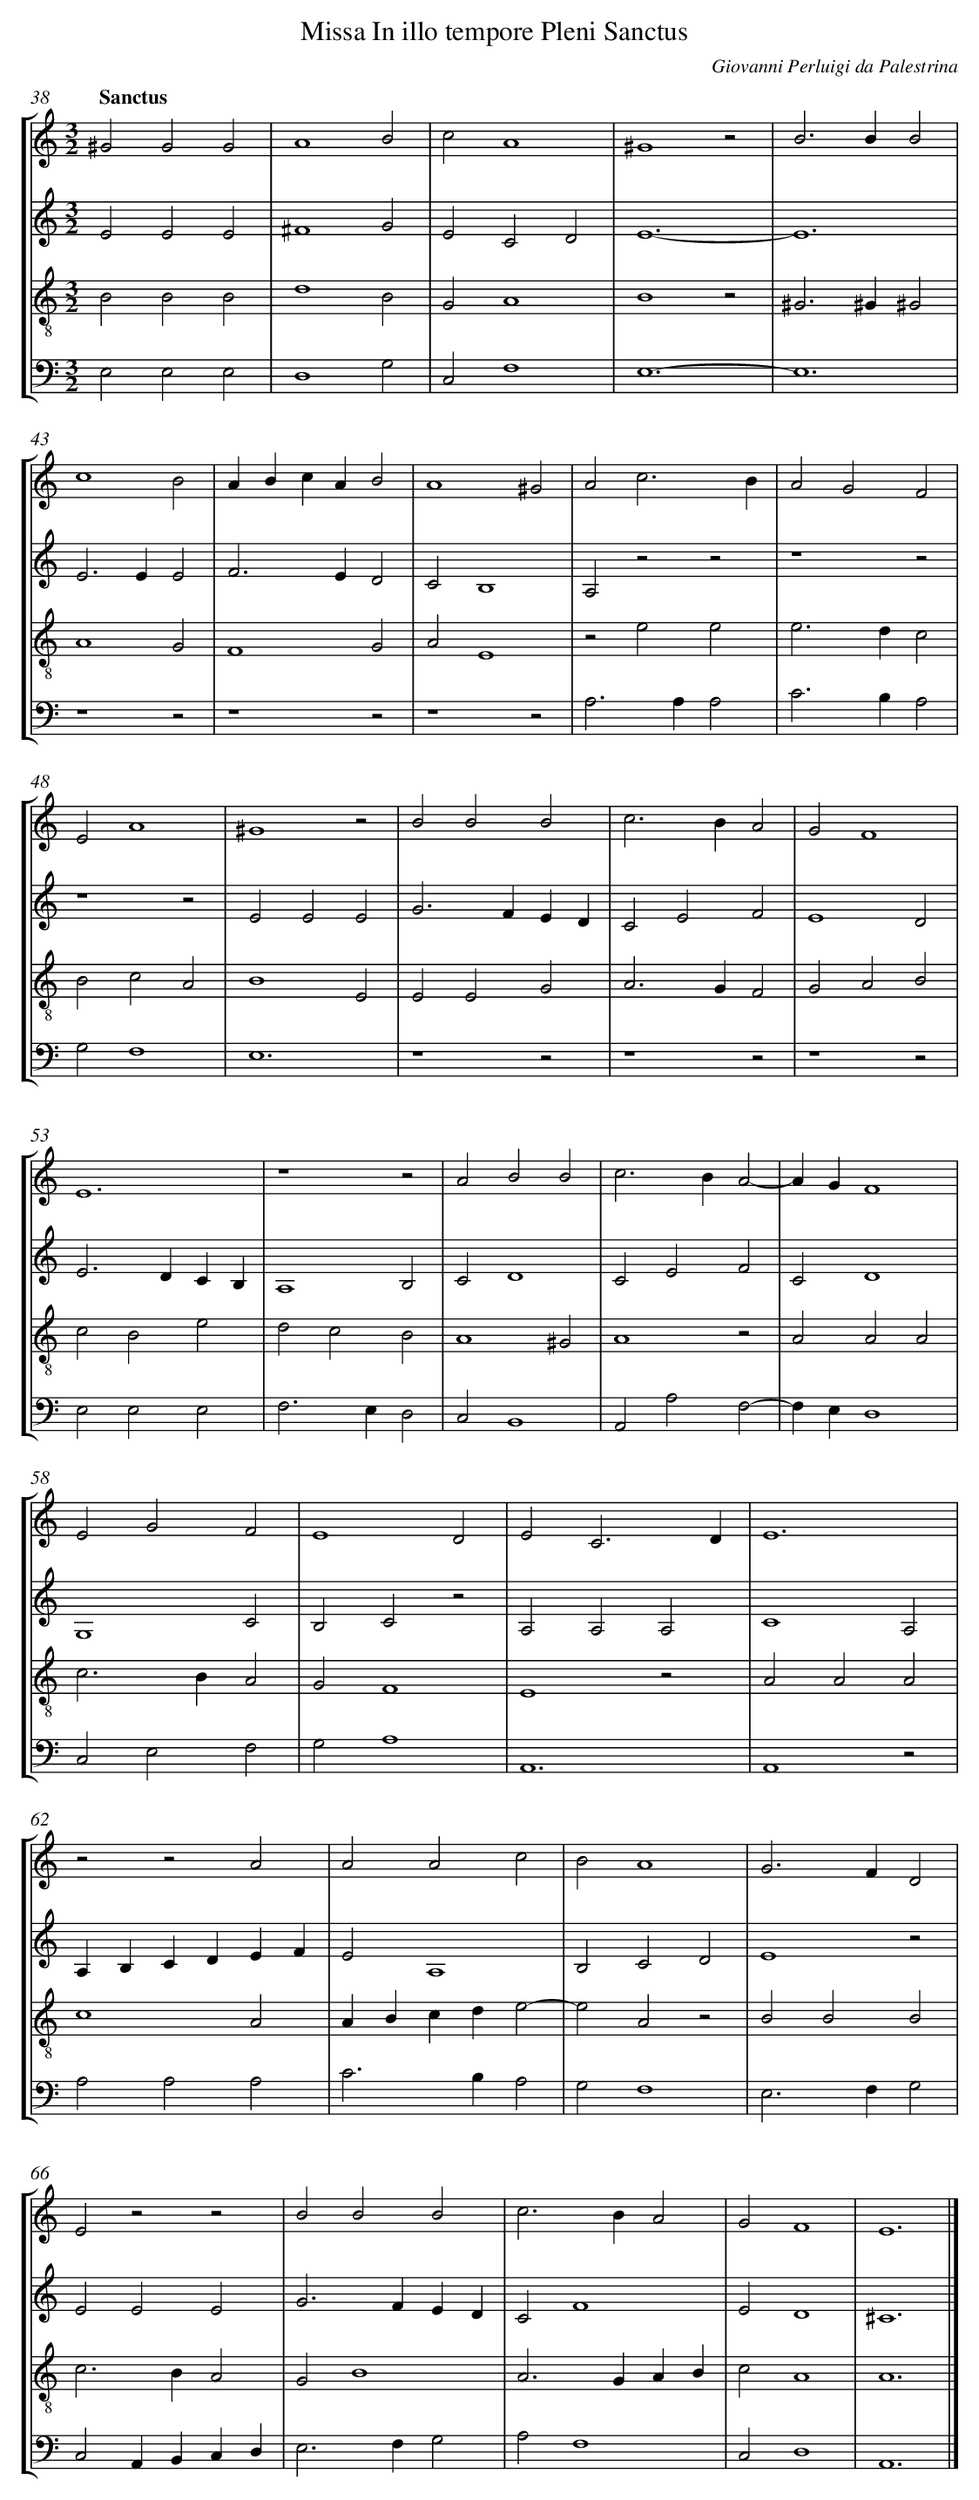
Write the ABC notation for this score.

X:1
T: Missa In illo tempore Pleni Sanctus
C: Giovanni Perluigi da Palestrina
L: 1/4
M: 3/2
Q: "Sanctus"
%%staves [1 2 3 4]
V: 1 clef=treble
V: 2 clef=treble
V: 3 clef=treble-8
V: 4 clef=bass
K: C
[V:1] ^G2G2G2 |
[V:2] E2E2E2 |
[V:3] B2B2B2 |
[V:4] E,2E,2E,2 |
[V:1] A4B2 |
[V:2] ^F4G2 |
[V:3] d4B2 |
[V:4] D,4G,2 |
[V:1] c2A4 |
[V:2] E2C2D2 |
[V:3] G2A4 |
[V:4] C,2F,4 |
[V:1] ^G4z2 |
[V:2] E6- |
[V:3] B4z2 |
[V:4] E,6- |
[V:1] B2>B2B2 |
[V:2] E6 |
[V:3] ^G2>^G2^G2 |
[V:4] E,6 |
[V:1] c4B2 |
[V:2] E2>E2E2 |
[V:3] A4G2 |
[V:4] z4z2 |
[V:1] ABcAB2 |
[V:2] F2>E2D2 |
[V:3] F4G2 |
[V:4] z4z2 |
[V:1] A4^G2 |
[V:2] C2B,4 |
[V:3] A2E4 |
[V:4] z4z2 |
[V:1] A2c3B |
[V:2] A,2z2z2 |
[V:3] z2e2e2 |
[V:4] A,2>A,2A,2 |
[V:1] A2G2F2 |
[V:2] z4z2 |
[V:3] e2>d2c2 |
[V:4] C2>B,2A,2 |
[V:1] E2A4 |
[V:2] z4z2 |
[V:3] B2c2A2 |
[V:4] G,2F,4 |
[V:1] ^G4z2 |
[V:2] E2E2E2 |
[V:3] B4E2 |
[V:4] E,6 |
[V:1] B2B2B2 |
[V:2] G2>F2ED |
[V:3] E2E2G2 |
[V:4] z4z2 |
[V:1] c2>B2A2 |
[V:2] C2E2F2 |
[V:3] A2>G2F2 |
[V:4] z4z2 |
[V:1] G2F4 |
[V:2] E4D2 |
[V:3] G2A2B2 |
[V:4] z4z2 |
[V:1] E6 |
[V:2] E2>D2CB, |
[V:3] c2B2e2 |
[V:4] E,2E,2E,2 |
[V:1] z4z2 |
[V:2] A,4B,2 |
[V:3] d2c2B2 |
[V:4] F,2>E,2D,2 |
[V:1] A2B2B2 |
[V:2] C2D4 |
[V:3] A4^G2 |
[V:4] C,2B,,4 |
[V:1] c2>B2A2- |
[V:2] C2E2F2 |
[V:3] A4z2 |
[V:4] A,,2A,2F,2- |
[V:1] AGF4 |
[V:2] C2D4 |
[V:3] A2A2A2 |
[V:4] F,E,D,4 |
[V:1] E2G2F2 |
[V:2] G,4C2 |
[V:3] c2>B2A2 |
[V:4] C,2E,2F,2 |
[V:1] E4D2 |
[V:2] B,2C2z2 |
[V:3] G2F4 |
[V:4] G,2A,4 |
[V:1] E2C3D |
[V:2] A,2A,2A,2 |
[V:3] E4z2 |
[V:4] A,,6 |
[V:1] E6 |
[V:2] C4A,2 |
[V:3] A2A2A2 |
[V:4] A,,4z2 |
[V:1] z2z2A2 |
[V:2] A,B,CDEF |
[V:3] c4A2 |
[V:4] A,2A,2A,2 |
[V:1] A2A2c2 |
[V:2] E2A,4 |
[V:3] ABcde2- |
[V:4] C2>B,2A,2 |
[V:1] B2A4 |
[V:2] B,2C2D2 |
[V:3] e2A2z2 |
[V:4] G,2F,4 |
[V:1] G2>F2D2 |
[V:2] E4z2 |
[V:3] B2B2B2 |
[V:4] E,2>F,2G,2 |
[V:1] E2z2z2 |
[V:2] E2E2E2 |
[V:3] c2>B2A2 |
[V:4] C,2A,,B,,C,D, |
[V:1] B2B2B2 |
[V:2] G2>F2ED |
[V:3] G2B4 |
[V:4] E,2>F,2G,2 |
[V:1] c2>B2A2 |
[V:2] C2F4 |
[V:3] A2>G2AB |
[V:4] A,2F,4 |
[V:1] G2F4 |
[V:2] E2D4 |
[V:3] c2A4 |
[V:4] C,2D,4 |
[V:1] E6 |]
[V:2] ^C6 |]
[V:3] A6 |]
[V:4] A,,6 |]
